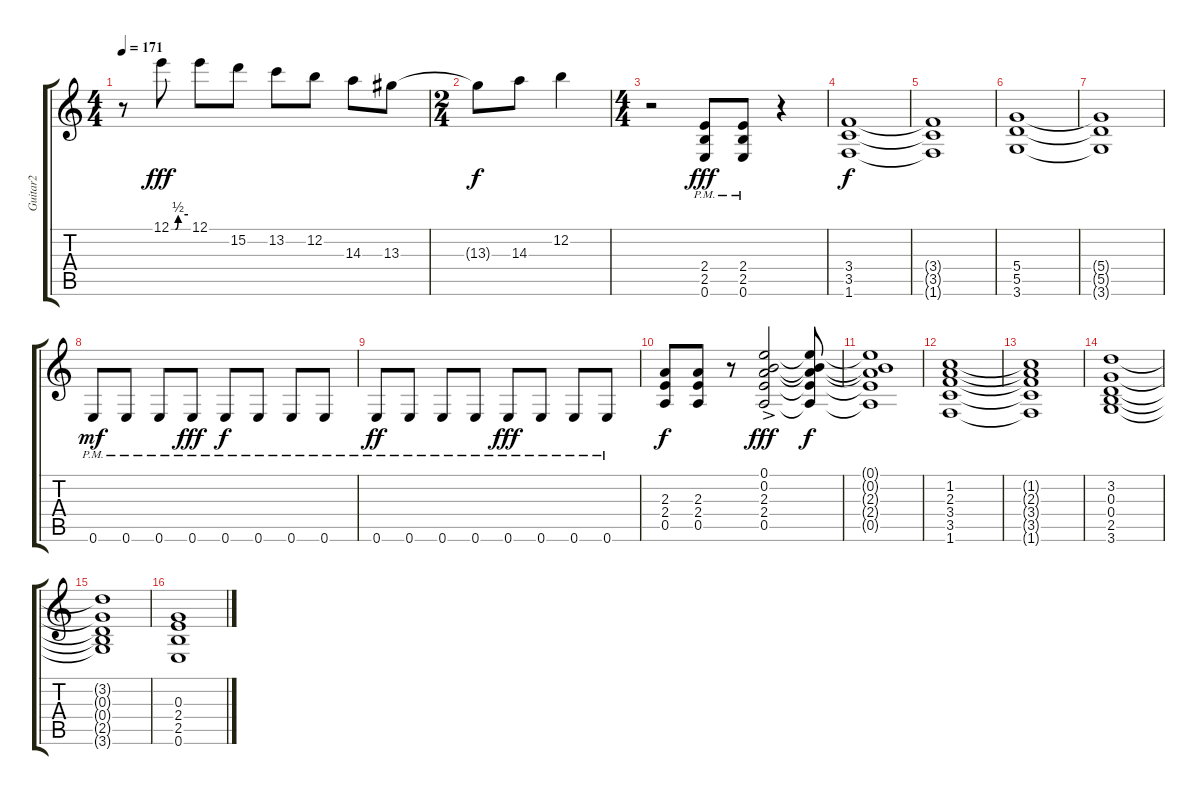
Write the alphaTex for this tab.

\track ("Guitar2" "Guitar2") {instrument distortionguitar}
\staff {score tabs}
\tuning (E4 B3 G3 D3 A2 E2) {hide}
\ts (4 4)
\tempo 171
\clef g2
\ks c
r.8{dy f} 12.1{be (custom 0 0 15 0 25 2 60 2)}.8{dy fff} 12.1.8 15.2.8 13.2.8 12.2.8 14.3.8 13.3.8 |
\ts (2 4)
13.3{t}.8{dy f} 14.3.8 12.2.4 |
\ts (4 4)
r.2 (2.4{pm} 2.5{pm} 0.6{pm}).8{dy fff} (2.4{pm} 2.5{pm} 0.6{pm}).8 r.4 |
(3.4 3.5 1.6).1{dy f} |
(3.4{t} 3.5{t} 1.6{t}).1 |
(5.4 5.5 3.6).1 |
(5.4{t} 5.5{t} 3.6{t}).1 |
0.6{pm}.8{dy mf} 0.6{pm}.8 0.6{pm}.8 0.6{pm}.8{dy fff} 0.6{pm}.8{dy f} 0.6{pm}.8 0.6{pm}.8 0.6{pm}.8 |
0.6{pm}.8{dy ff} 0.6{pm}.8 0.6{pm}.8 0.6{pm}.8 0.6{pm}.8{dy fff} 0.6{pm}.8 0.6{pm}.8 0.6{pm}.8 |
(2.3 2.4 0.5).8{dy f} (2.3 2.4 0.5).8 r.8{volume 0} (0.1 0.2 2.3 2.4 0.5{ac}).2{dy fff volume 10} (0.1{t} 0.2{t} 2.3{t} 2.4{t} 0.5{t}).8{dy f} |
(0.1{t} 0.2{t} 2.3{t} 2.4{t} 0.5{t}).1 |
(1.2 2.3 3.4 3.5 1.6).1 |
(1.2{t} 2.3{t} 3.4{t} 3.5{t} 1.6{t}).1 |
(3.2 0.3 0.4 2.5 3.6).1 |
(3.2{t} 0.3{t} 0.4{t} 2.5{t} 3.6{t}).1 |
(0.3 2.4 2.5 0.6).1
